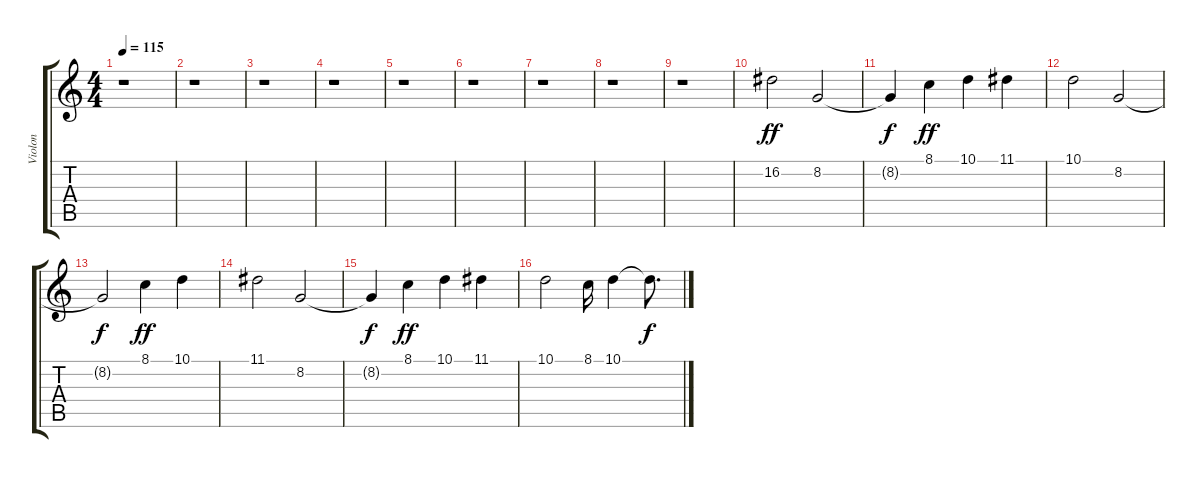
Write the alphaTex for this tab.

\track ("Violon" "Violon") {instrument violin}
\staff {score tabs}
\tuning (E4 B3 G3 D3 A2 E2) {hide}
\ts (4 4)
\tempo 115
\clef g2
\ks c
r.1{dy ff} |
r.1 |
r.1 |
r.1 |
r.1 |
r.1 |
r.1 |
r.1 |
r.1 |
16.2.2 8.2.2 |
8.2{t}.4{dy f} 8.1.4{dy ff} 10.1.4 11.1.4 |
10.1.2 8.2.2 |
8.2{t}.2{dy f} 8.1.4{dy ff} 10.1.4 |
11.1.2 8.2.2 |
8.2{t}.4{dy f} 8.1.4{dy ff} 10.1.4 11.1.4 |
10.1.2 8.1.16 10.1.4 10.1{t}.8{d dy f}
